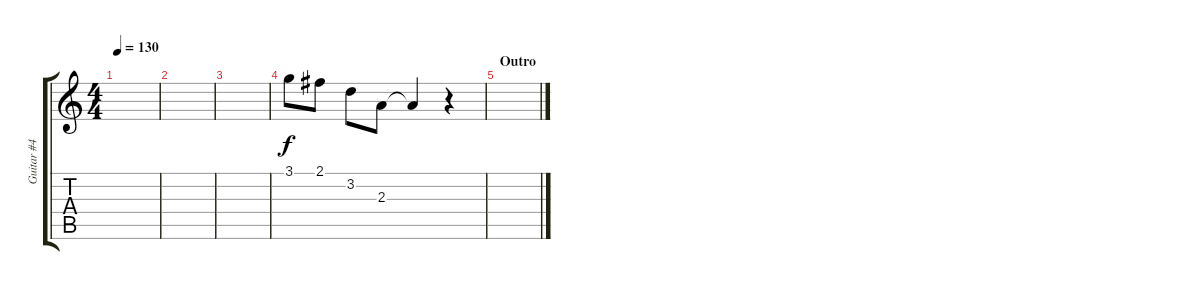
\track ("Guitar #4 - Rhythm (Fills)" "Guitar #4 ") {instrument distortionguitar}
\staff {score tabs}
\tuning (E4 B3 G3 D3 A2 E2) {hide}
\ts (4 4)
\tempo 130
\clef g2
\ks c
|
|
|
3.1.8 2.1.8 3.2.8 2.3.8 2.3{t}.4 r.4 |
\section ("" "Outro")
